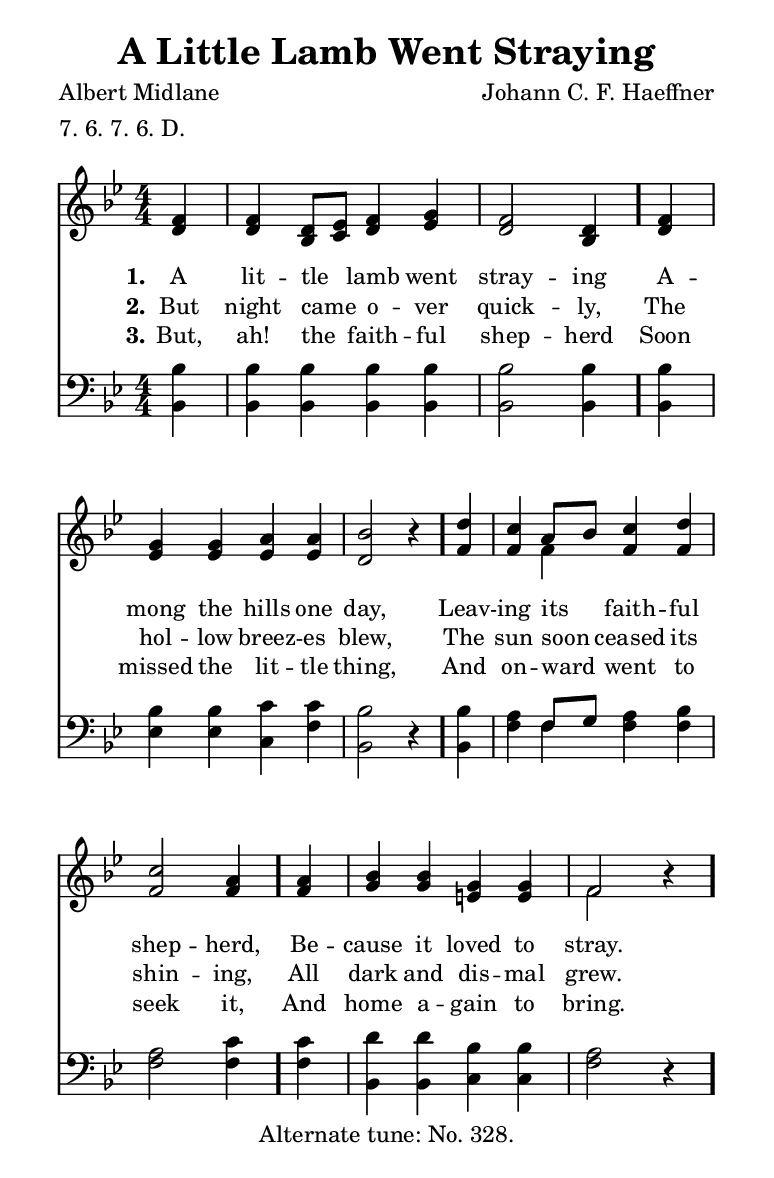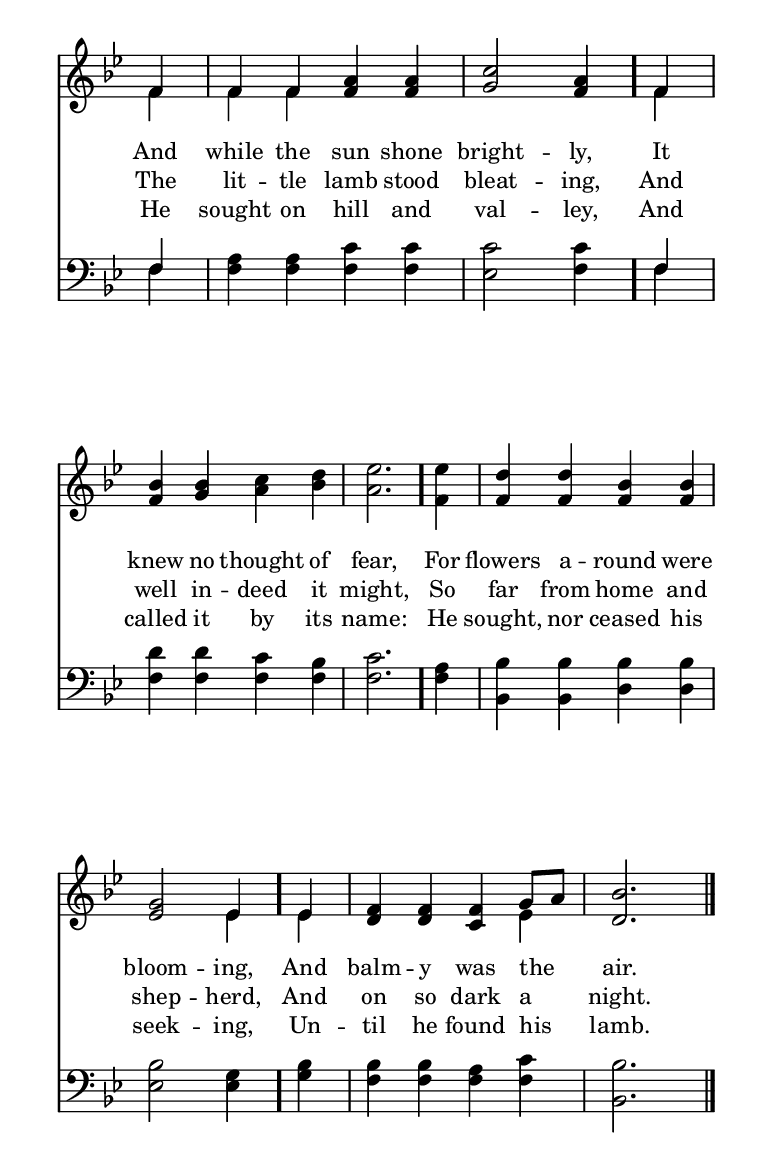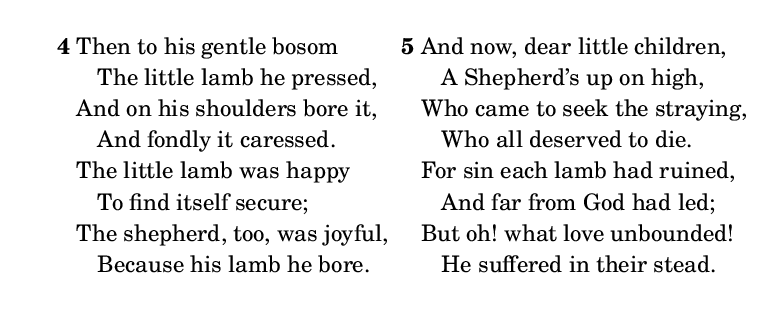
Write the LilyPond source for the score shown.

\include "common/global.ily"
\paper {
  \include "common/paper.ily"
  oddFooterMarkup = \markup { \fill-line { \on-the-fly \first-page "Alternate tune: No. 328." } }
}

\header{
  %children
  hymnnumber = "329"
  title = "A Little Lamb Went Straying"
  tunename = "O, du mitt hjärtas trängtan"
  meter = "7. 6. 7. 6. D."
  poet = "Albert Midlane" % see https://hymnary.org/text/a_little_lamb_went_straying
  composer = "Johann C. F. Haeffner" % see https://hymnary.org/tune/o_du_mit_hjaertas_traengtan
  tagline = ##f
}

global = {
  \include "common/overrides.ily"
  \override Staff.TimeSignature.style = #'numbered
  \time 4/4
  \override Score.MetronomeMark.transparent = ##t % hide all fermata changes too
  \tempo 4=90
  \key bes \major
  \partial 4
  \autoBeamOff
}

notesSoprano = {
\global
\relative c' {

  f4 | f d8[ ees] f4 g | f2 d4
  f4 | g g a a | bes2 r4
  d4 | c a8[ bes] c4 d | c2 a4
  a4 | bes bes g g | f2 r4
  f4 | f f a a | c2 a4
  f4 | bes bes c d | ees2.
  ees4 | d d bes bes | g2 ees4
  ees4 | f f f g8[ a] | bes2.

  \bar "|."

}
}

notesAlto = {
\global
\relative e' {

  d4 | d bes8[ c] d4 ees | d2 bes4
  d4 | ees ees ees ees | d2 r4
  f4 | f f f f | f2 f4
  f4 | g g e e | f2 r4
  f4 | f f f f | g2 f4
  f4 | f g a bes | a2.
  f4 | f f f f | ees2 ees4
  ees4 | d d c ees | d2.

}
}

notesTenor = {
\global
\relative a {

  bes4 | bes bes bes bes | bes2 bes4
  bes4 | bes bes c c | bes2 r4
  bes4 | a f8[ g] a4 bes | a2 c4
  c4 | d d bes bes | a2 r4
  f4 | a a c c | c2 c4
  f,4 | d'4 d c bes | c2.
  a4 | bes bes bes bes | bes2 g4
  bes4 | bes bes a c | bes2.

}
}

notesBass = {
\global
\relative f, {

  bes4 | bes bes bes bes | bes2 bes4
  bes4 | ees ees c f | bes,2 r4
  bes4 | f'4 f f f | f2 f4
  f4 | bes, bes c c | f2 r4
  f4 | f f f f | ees2 f4
  f4 | f f f f | f2.
  f4 | bes, bes d d | ees2 ees4
  g4 | f f f f | bes,2.

}
}

wordsA = \lyricmode {
\set stanza = "1."

A lit -- tle lamb went stray -- ing \bar "."
A -- mong the hills one day, \bar "."
Leav -- ing its faith -- ful shep -- herd, \bar "."
Be -- cause it loved to stray. \bar "."
And while the sun shone bright -- ly, \bar "."
It knew no thought of fear, \bar "."
For flowers a -- round were bloom -- ing, \bar "."
And balm -- y was the air. \bar "."

}

wordsB = \lyricmode {
\set stanza = "2."

But night came o -- ver quick -- ly,
The hol -- low breez -- es blew,
The sun soon ceased its shin -- ing,
All dark and dis -- mal grew.
The lit -- tle lamb stood bleat -- ing,
And well in -- deed it might,
So far from home and shep -- herd,
And on so dark a night.

}

wordsC = \lyricmode {
\set stanza = "3."

But, ah! the faith -- ful shep -- herd
Soon missed the lit -- tle thing,
And on -- ward went to seek it,
And home a -- gain to bring.
He sought on hill and val -- ley,
And called it by its name:
He sought, nor ceased his seek -- ing,
Un -- til he found his lamb.

}

wordsD = \markuplist {

\line { Then to his gentle bosom }
\line { { \hspace #2 } The little lamb he pressed, }
\line { And on his shoulders bore it, }
\line { { \hspace #2 } And fondly it caressed. }
\line { The little lamb was happy }
\line { { \hspace #2 } To find itself secure; }
\line { The shepherd, too, was joyful, }
\line { { \hspace #2 } Because his lamb he bore. }

}

wordsE = \markuplist {

\line { And now, dear little children, }
\line { { \hspace #2 } A Shepherd’s up on high, }
\line { Who came to seek the straying, }
\line { { \hspace #2 } Who all deserved to die. }
\line { For sin each lamb had ruined, }
\line { { \hspace #2 } And far from God had led; }
\line { But oh! what love unbounded! }
\line { { \hspace #2 } He suffered in their stead. }

}

\score {
  \context ChoirStaff <<
    \context Staff = upper <<
      \set Staff.autoBeaming = ##f
      \set ChoirStaff.systemStartDelimiter = #'SystemStartBar
      \set ChoirStaff.printPartCombineTexts = ##f
      \partcombine #'(2 . 11) \notesSoprano \notesAlto
      \context NullVoice = sopranos { \voiceOne << \notesSoprano >> }
      \context Lyrics = one   \lyricsto sopranos \wordsA
      \context Lyrics = two   \lyricsto sopranos \wordsB
      \context Lyrics = three \lyricsto sopranos \wordsC
    >>
    \context Staff = men <<
      \set Staff.autoBeaming = ##f
      \clef bass
      \set ChoirStaff.printPartCombineTexts = ##f
      \partcombine #'(2 . 11) \notesTenor \notesBass
    >>
  >>
  \layout {
    \include "common/layout.ily"
  }
  #(cond ((ly:get-option 'eog-midi-permitted) #{ \midi{
    \include "common/midi.ily"
  } #}))
}

\markup { \vcenter \column {
  \vspace #1
  \fill-line {
    \null
    \line{ \bold 4 \column { \wordsD } }
    \null
    \line{ \bold 5 \column { \wordsE } }
    \null
  }
  \vspace #1
} }

\version "2.19.49"  % necessary for upgrading to future LilyPond versions.

% vi:set et ts=2 sw=2 ai nocindent syntax=lilypond:
